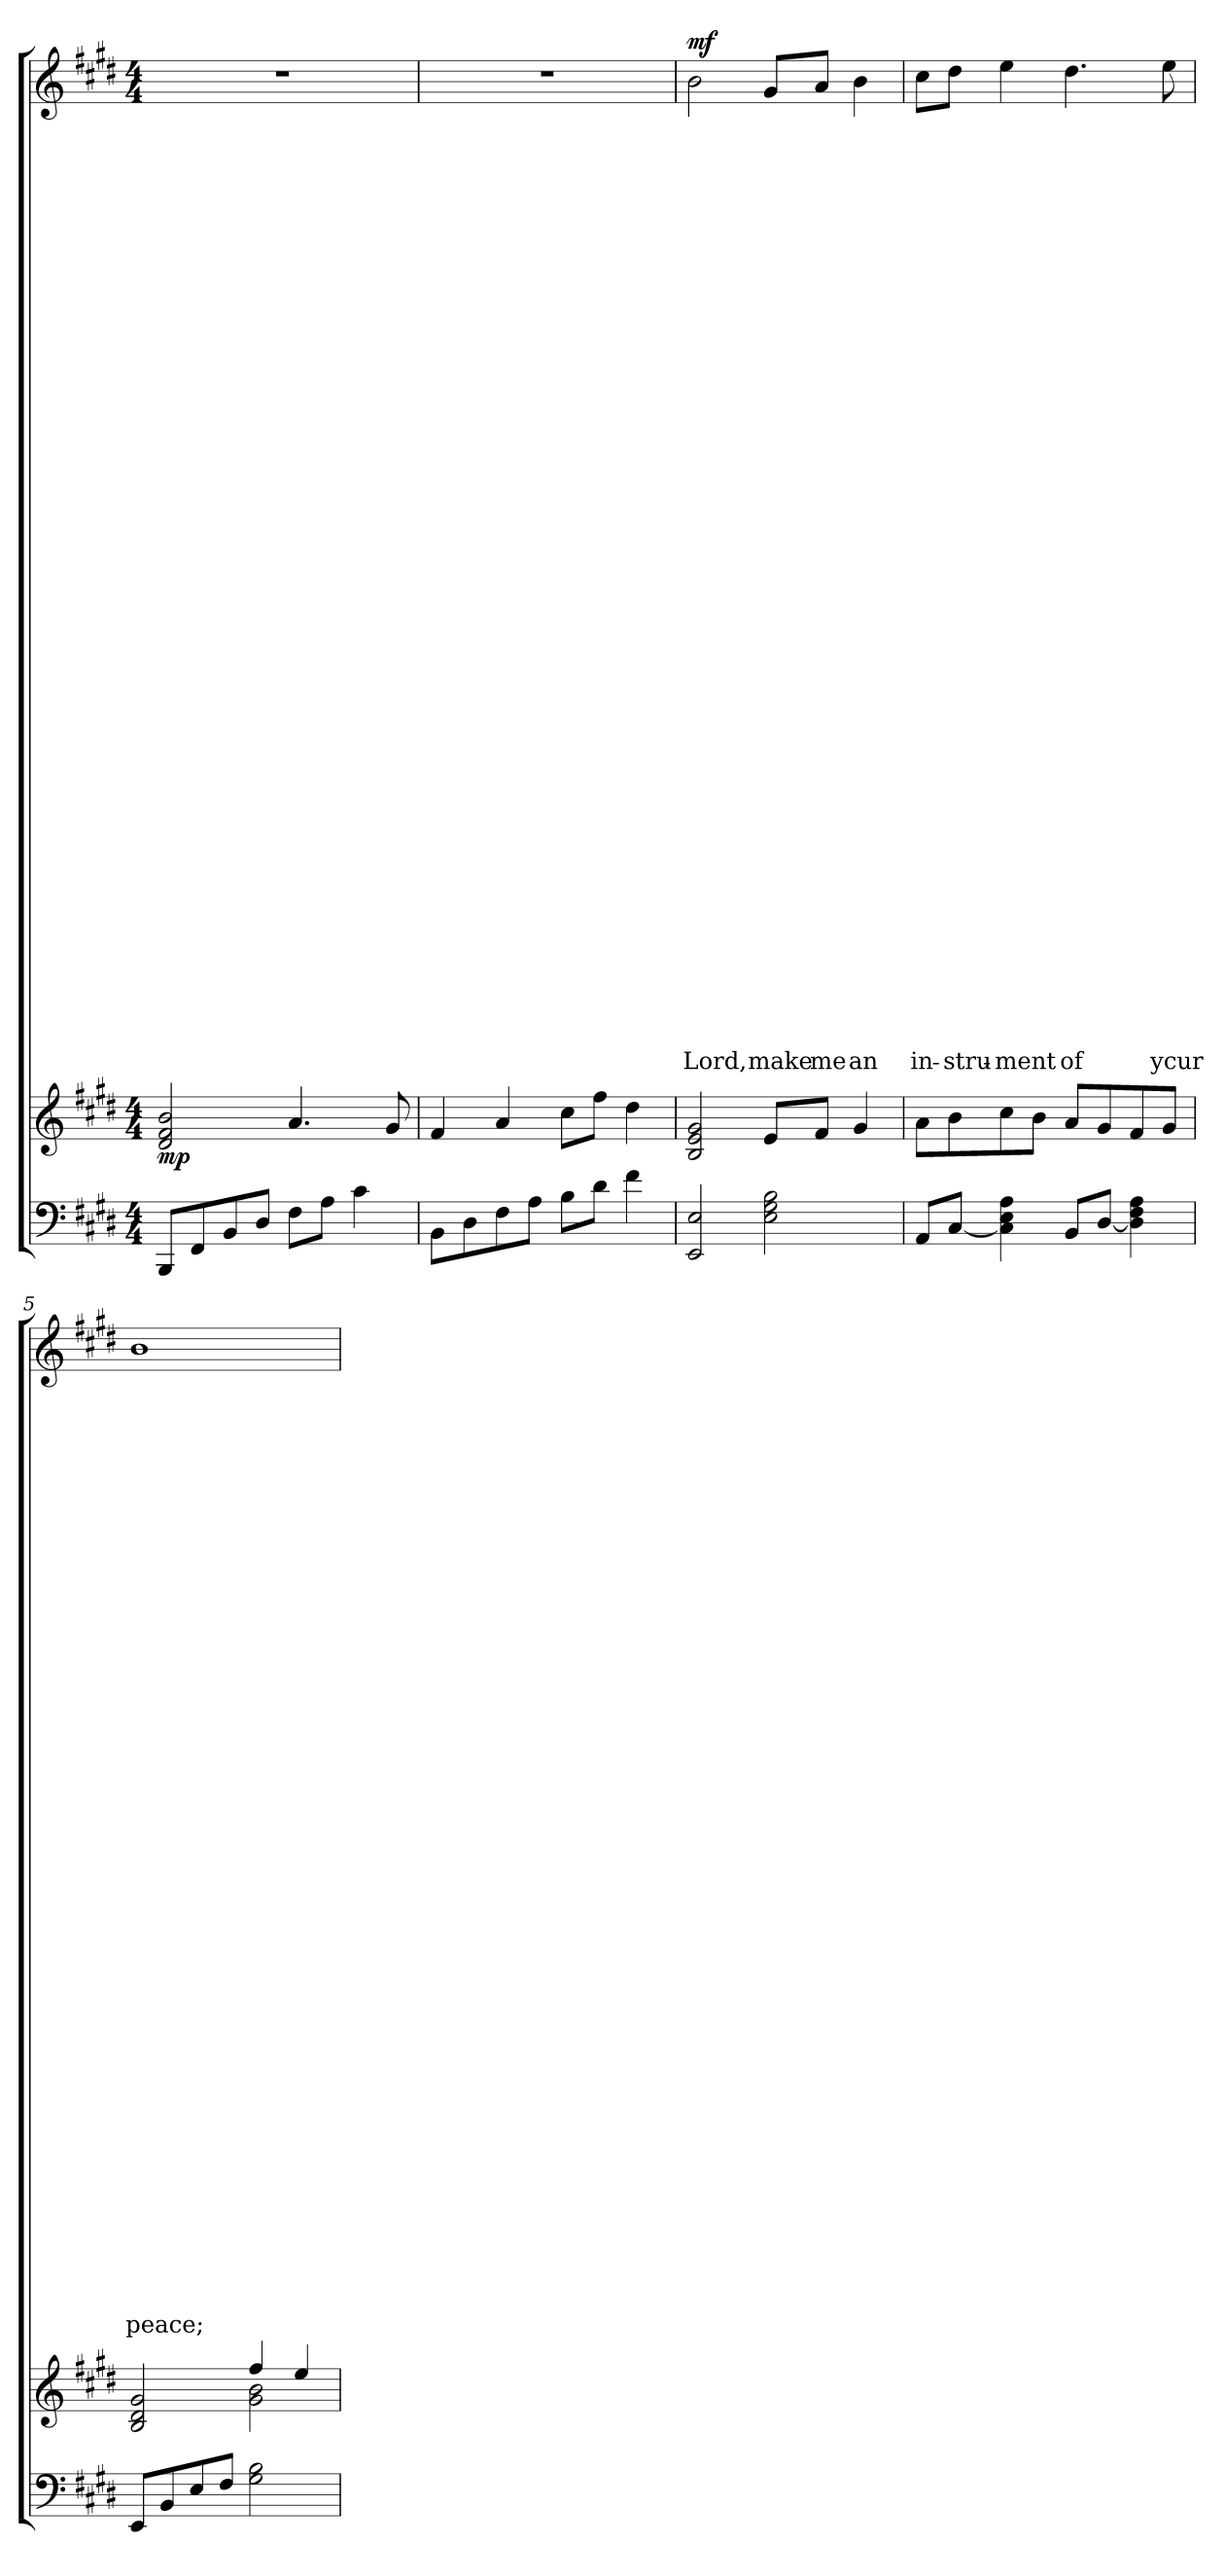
**kern	**kern	**dynam	**kern	**text	**text	**text	**text	**text	**text	**text	**text	**text	**text	**text	**text	**text	**text	**text	**text	**text	**text	**text	**text	**text	**text	**text	**text	**text	**text	**text	**text	**text	**text	**text	**text	**text	**text	**text	**text	**text	**text	**text	**text	**text	**dynam
*part2	*part2	*part2	*part1	*part1	*part1	*part1	*part1	*part1	*part1	*part1	*part1	*part1	*part1	*part1	*part1	*part1	*part1	*part1	*part1	*part1	*part1	*part1	*part1	*part1	*part1	*part1	*part1	*part1	*part1	*part1	*part1	*part1	*part1	*part1	*part1	*part1	*part1	*part1	*part1	*part1	*part1	*part1	*part1	*part1	*part1
*staff3	*staff2	*staff2/3	*staff1	*staff1	*staff1	*staff1	*staff1	*staff1	*staff1	*staff1	*staff1	*staff1	*staff1	*staff1	*staff1	*staff1	*staff1	*staff1	*staff1	*staff1	*staff1	*staff1	*staff1	*staff1	*staff1	*staff1	*staff1	*staff1	*staff1	*staff1	*staff1	*staff1	*staff1	*staff1	*staff1	*staff1	*staff1	*staff1	*staff1	*staff1	*staff1	*staff1	*staff1	*staff1	*staff1
*clefF4	*clefG2	*	*clefG2	*	*	*	*	*	*	*	*	*	*	*	*	*	*	*	*	*	*	*	*	*	*	*	*	*	*	*	*	*	*	*	*	*	*	*	*	*	*	*	*	*	*
*k[f#c#g#d#]	*k[f#c#g#d#]	*	*k[f#c#g#d#]	*	*	*	*	*	*	*	*	*	*	*	*	*	*	*	*	*	*	*	*	*	*	*	*	*	*	*	*	*	*	*	*	*	*	*	*	*	*	*	*	*	*
*E:	*E:	*	*E:	*	*	*	*	*	*	*	*	*	*	*	*	*	*	*	*	*	*	*	*	*	*	*	*	*	*	*	*	*	*	*	*	*	*	*	*	*	*	*	*	*	*
*M4/4	*M4/4	*	*M4/4	*	*	*	*	*	*	*	*	*	*	*	*	*	*	*	*	*	*	*	*	*	*	*	*	*	*	*	*	*	*	*	*	*	*	*	*	*	*	*	*	*	*
=1	=1	=1	=1	=1	=1	=1	=1	=1	=1	=1	=1	=1	=1	=1	=1	=1	=1	=1	=1	=1	=1	=1	=1	=1	=1	=1	=1	=1	=1	=1	=1	=1	=1	=1	=1	=1	=1	=1	=1	=1	=1	=1	=1	=1	=1
*	*^	*	*	*	*	*	*	*	*	*	*	*	*	*	*	*	*	*	*	*	*	*	*	*	*	*	*	*	*	*	*	*	*	*	*	*	*	*	*	*	*	*	*	*	*
*	*	*^	*	*	*	*	*	*	*	*	*	*	*	*	*	*	*	*	*	*	*	*	*	*	*	*	*	*	*	*	*	*	*	*	*	*	*	*	*	*	*	*	*	*	*	*
!	!	!	!	!LO:DY:b	!	!	!	!	!	!	!	!	!	!	!	!	!	!	!	!	!	!	!	!	!	!	!	!	!	!	!	!	!	!	!	!	!	!	!	!	!	!	!	!	!	!	!
8BBB/L	2d#/ 2f#/ 2b/	1ryy	1ryy	mp	1r	.	.	.	.	.	.	.	.	.	.	.	.	.	.	.	.	.	.	.	.	.	.	.	.	.	.	.	.	.	.	.	.	.	.	.	.	.	.	.	.	.	.
8FF#/	.	.	.	.	.	.	.	.	.	.	.	.	.	.	.	.	.	.	.	.	.	.	.	.	.	.	.	.	.	.	.	.	.	.	.	.	.	.	.	.	.	.	.	.	.	.	.
8BB/	.	.	.	.	.	.	.	.	.	.	.	.	.	.	.	.	.	.	.	.	.	.	.	.	.	.	.	.	.	.	.	.	.	.	.	.	.	.	.	.	.	.	.	.	.	.	.
8D#/J	.	.	.	.	.	.	.	.	.	.	.	.	.	.	.	.	.	.	.	.	.	.	.	.	.	.	.	.	.	.	.	.	.	.	.	.	.	.	.	.	.	.	.	.	.	.	.
8F#\L	4.a/	.	.	.	.	.	.	.	.	.	.	.	.	.	.	.	.	.	.	.	.	.	.	.	.	.	.	.	.	.	.	.	.	.	.	.	.	.	.	.	.	.	.	.	.	.	.
8A\J	.	.	.	.	.	.	.	.	.	.	.	.	.	.	.	.	.	.	.	.	.	.	.	.	.	.	.	.	.	.	.	.	.	.	.	.	.	.	.	.	.	.	.	.	.	.	.
4c#\	.	.	.	.	.	.	.	.	.	.	.	.	.	.	.	.	.	.	.	.	.	.	.	.	.	.	.	.	.	.	.	.	.	.	.	.	.	.	.	.	.	.	.	.	.	.	.
.	8g#/	.	.	.	.	.	.	.	.	.	.	.	.	.	.	.	.	.	.	.	.	.	.	.	.	.	.	.	.	.	.	.	.	.	.	.	.	.	.	.	.	.	.	.	.	.	.
=2	=2	=2	=2	=2	=2	=2	=2	=2	=2	=2	=2	=2	=2	=2	=2	=2	=2	=2	=2	=2	=2	=2	=2	=2	=2	=2	=2	=2	=2	=2	=2	=2	=2	=2	=2	=2	=2	=2	=2	=2	=2	=2	=2	=2	=2	=2	=2
8BB\L	4f#/	1ryy	1ryy	.	1r	.	.	.	.	.	.	.	.	.	.	.	.	.	.	.	.	.	.	.	.	.	.	.	.	.	.	.	.	.	.	.	.	.	.	.	.	.	.	.	.	.	.
8D#\	.	.	.	.	.	.	.	.	.	.	.	.	.	.	.	.	.	.	.	.	.	.	.	.	.	.	.	.	.	.	.	.	.	.	.	.	.	.	.	.	.	.	.	.	.	.	.
8F#\	4a/	.	.	.	.	.	.	.	.	.	.	.	.	.	.	.	.	.	.	.	.	.	.	.	.	.	.	.	.	.	.	.	.	.	.	.	.	.	.	.	.	.	.	.	.	.	.
8A\J	.	.	.	.	.	.	.	.	.	.	.	.	.	.	.	.	.	.	.	.	.	.	.	.	.	.	.	.	.	.	.	.	.	.	.	.	.	.	.	.	.	.	.	.	.	.	.
8B\L	8cc#\L	.	.	.	.	.	.	.	.	.	.	.	.	.	.	.	.	.	.	.	.	.	.	.	.	.	.	.	.	.	.	.	.	.	.	.	.	.	.	.	.	.	.	.	.	.	.
8d#\J	8ff#\J	.	.	.	.	.	.	.	.	.	.	.	.	.	.	.	.	.	.	.	.	.	.	.	.	.	.	.	.	.	.	.	.	.	.	.	.	.	.	.	.	.	.	.	.	.	.
4f#\	4dd#\	.	.	.	.	.	.	.	.	.	.	.	.	.	.	.	.	.	.	.	.	.	.	.	.	.	.	.	.	.	.	.	.	.	.	.	.	.	.	.	.	.	.	.	.	.	.
=3	=3	=3	=3	=3	=3	=3	=3	=3	=3	=3	=3	=3	=3	=3	=3	=3	=3	=3	=3	=3	=3	=3	=3	=3	=3	=3	=3	=3	=3	=3	=3	=3	=3	=3	=3	=3	=3	=3	=3	=3	=3	=3	=3	=3	=3	=3	=3
!	!	!	!	!	!	!	!	!	!	!	!	!	!	!	!	!	!	!	!	!	!	!	!	!	!	!	!	!	!	!	!	!	!	!	!	!	!	!	!	!	!	!	!	!	!	!LO:LY:b	!LO:DY:a
2EE/ 2E/	2B/ 2e/ 2g#/	1ryy	1ryy	.	2b\	.	.	.	.	.	.	.	.	.	.	.	.	.	.	.	.	.	.	.	.	.	.	.	.	.	.	.	.	.	.	.	.	.	.	.	.	.	.	.	.	Lord,	mf
!	!	!	!	!	!	!	!	!	!	!	!	!	!	!	!	!	!	!	!	!	!	!	!	!	!	!	!	!	!	!	!	!	!	!	!	!	!	!	!	!	!	!	!	!	!	!LO:LY:b	!
2E\ 2G#\ 2B\	8e/L	.	.	.	8g#/L	.	.	.	.	.	.	.	.	.	.	.	.	.	.	.	.	.	.	.	.	.	.	.	.	.	.	.	.	.	.	.	.	.	.	.	.	.	.	.	.	make	.
!	!	!	!	!	!	!	!	!	!	!	!	!	!	!	!	!	!	!	!	!	!	!	!	!	!	!	!	!	!	!	!	!	!	!	!	!	!	!	!	!	!	!	!	!	!	!LO:LY:b	!
.	8f#/J	.	.	.	8a/J	.	.	.	.	.	.	.	.	.	.	.	.	.	.	.	.	.	.	.	.	.	.	.	.	.	.	.	.	.	.	.	.	.	.	.	.	.	.	.	.	me	.
!	!	!	!	!	!	!	!	!	!	!	!	!	!	!	!	!	!	!	!	!	!	!	!	!	!	!	!	!	!	!	!	!	!	!	!	!	!	!	!	!	!	!	!	!	!	!LO:LY:b	!
.	4g#/	.	.	.	4b\	.	.	.	.	.	.	.	.	.	.	.	.	.	.	.	.	.	.	.	.	.	.	.	.	.	.	.	.	.	.	.	.	.	.	.	.	.	.	.	.	an	.
=4	=4	=4	=4	=4	=4	=4	=4	=4	=4	=4	=4	=4	=4	=4	=4	=4	=4	=4	=4	=4	=4	=4	=4	=4	=4	=4	=4	=4	=4	=4	=4	=4	=4	=4	=4	=4	=4	=4	=4	=4	=4	=4	=4	=4	=4	=4	=4
!	!	!	!	!	!	!	!	!	!	!	!	!	!	!	!	!	!	!	!	!	!	!	!	!	!	!	!	!	!	!	!	!	!	!	!	!	!	!	!	!	!	!	!	!	!	!LO:LY:b	!
8AA/L	8a\L	1ryy	1ryy	.	8cc#\L	.	.	.	.	.	.	.	.	.	.	.	.	.	.	.	.	.	.	.	.	.	.	.	.	.	.	.	.	.	.	.	.	.	.	.	.	.	.	.	.	in-	.
!	!	!	!	!	!	!	!	!	!	!	!	!	!	!	!	!	!	!	!	!	!	!	!	!	!	!	!	!	!	!	!	!	!	!	!	!	!	!	!	!	!	!	!	!	!	!LO:LY:b	!
[<8C#/J	8b\	.	.	.	8dd#\J	.	.	.	.	.	.	.	.	.	.	.	.	.	.	.	.	.	.	.	.	.	.	.	.	.	.	.	.	.	.	.	.	.	.	.	.	.	.	.	.	-stru-	.
!	!	!	!	!	!	!	!	!	!	!	!	!	!	!	!	!	!	!	!	!	!	!	!	!	!	!	!	!	!	!	!	!	!	!	!	!	!	!	!	!	!	!	!	!	!	!LO:LY:b	!
4C#\] 4E\ 4A\	8cc#\	.	.	.	4ee\	.	.	.	.	.	.	.	.	.	.	.	.	.	.	.	.	.	.	.	.	.	.	.	.	.	.	.	.	.	.	.	.	.	.	.	.	.	.	.	.	-ment	.
.	8b\J	.	.	.	.	.	.	.	.	.	.	.	.	.	.	.	.	.	.	.	.	.	.	.	.	.	.	.	.	.	.	.	.	.	.	.	.	.	.	.	.	.	.	.	.	.	.
!	!	!	!	!	!	!	!	!	!	!	!	!	!	!	!	!	!	!	!	!	!	!	!	!	!	!	!	!	!	!	!	!	!	!	!	!	!	!	!	!	!	!	!	!	!	!LO:LY:b	!
8BB/L	8a/L	.	.	.	4.dd#\	.	.	.	.	.	.	.	.	.	.	.	.	.	.	.	.	.	.	.	.	.	.	.	.	.	.	.	.	.	.	.	.	.	.	.	.	.	.	.	.	of	.
[<8D#/J	8g#/	.	.	.	.	.	.	.	.	.	.	.	.	.	.	.	.	.	.	.	.	.	.	.	.	.	.	.	.	.	.	.	.	.	.	.	.	.	.	.	.	.	.	.	.	.	.
4D#\] 4F#\ 4A\	8f#/	.	.	.	.	.	.	.	.	.	.	.	.	.	.	.	.	.	.	.	.	.	.	.	.	.	.	.	.	.	.	.	.	.	.	.	.	.	.	.	.	.	.	.	.	.	.
!	!	!	!	!	!	!	!	!	!	!	!	!	!	!	!	!	!	!	!	!	!	!	!	!	!	!	!	!	!	!	!	!	!	!	!	!	!	!	!	!	!	!	!	!	!	!LO:LY:b	!
.	8g#/J	.	.	.	8ee\	.	.	.	.	.	.	.	.	.	.	.	.	.	.	.	.	.	.	.	.	.	.	.	.	.	.	.	.	.	.	.	.	.	.	.	.	.	.	.	.	ycur	.
!!LO:LB:g=z
=5	=5	=5	=5	=5	=5	=5	=5	=5	=5	=5	=5	=5	=5	=5	=5	=5	=5	=5	=5	=5	=5	=5	=5	=5	=5	=5	=5	=5	=5	=5	=5	=5	=5	=5	=5	=5	=5	=5	=5	=5	=5	=5	=5	=5	=5	=5	=5
!	!	!	!	!	!	!	!	!	!	!	!	!	!	!	!	!	!	!	!	!	!	!	!	!	!	!	!	!	!	!	!	!	!	!	!	!	!	!	!	!	!	!	!	!	!	!LO:LY:b	!
8EE/L	2ryy	2B/ 2d#/ 2g#/	1ryy	.	1b	.	.	.	.	.	.	.	.	.	.	.	.	.	.	.	.	.	.	.	.	.	.	.	.	.	.	.	.	.	.	.	.	.	.	.	.	.	.	.	.	peace;	.
8BB/	.	.	.	.	.	.	.	.	.	.	.	.	.	.	.	.	.	.	.	.	.	.	.	.	.	.	.	.	.	.	.	.	.	.	.	.	.	.	.	.	.	.	.	.	.	.	.
8E/	.	.	.	.	.	.	.	.	.	.	.	.	.	.	.	.	.	.	.	.	.	.	.	.	.	.	.	.	.	.	.	.	.	.	.	.	.	.	.	.	.	.	.	.	.	.	.
8F#/J	.	.	.	.	.	.	.	.	.	.	.	.	.	.	.	.	.	.	.	.	.	.	.	.	.	.	.	.	.	.	.	.	.	.	.	.	.	.	.	.	.	.	.	.	.	.	.
2G#\ 2B\	2g#\ 2b\	4ff#/	.	.	.	.	.	.	.	.	.	.	.	.	.	.	.	.	.	.	.	.	.	.	.	.	.	.	.	.	.	.	.	.	.	.	.	.	.	.	.	.	.	.	.	.	.
.	.	4ee/	.	.	.	.	.	.	.	.	.	.	.	.	.	.	.	.	.	.	.	.	.	.	.	.	.	.	.	.	.	.	.	.	.	.	.	.	.	.	.	.	.	.	.	.	.
*	*v	*v	*v	*	*	*	*	*	*	*	*	*	*	*	*	*	*	*	*	*	*	*	*	*	*	*	*	*	*	*	*	*	*	*	*	*	*	*	*	*	*	*	*	*	*	*	*
=	=	=	=	=	=	=	=	=	=	=	=	=	=	=	=	=	=	=	=	=	=	=	=	=	=	=	=	=	=	=	=	=	=	=	=	=	=	=	=	=	=	=	=	=	=
*-	*-	*-	*-	*-	*-	*-	*-	*-	*-	*-	*-	*-	*-	*-	*-	*-	*-	*-	*-	*-	*-	*-	*-	*-	*-	*-	*-	*-	*-	*-	*-	*-	*-	*-	*-	*-	*-	*-	*-	*-	*-	*-	*-	*-	*-
